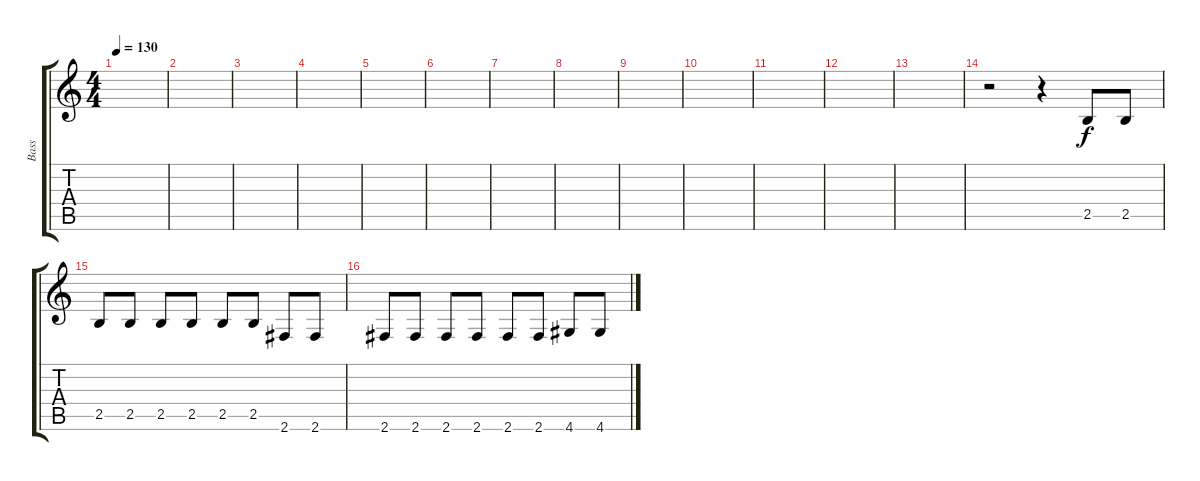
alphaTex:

\track ("Bass" "Bass") {instrument electricbasspick}
\staff {score tabs}
\tuning (E4 B3 G3 D3 A2 E2) {hide}
\ts (4 4)
\tempo 130
\clef g2
\ks c
|
|
|
|
|
|
|
|
|
|
|
|
|
r.2 r.4 2.5.8 2.5.8 |
2.5.8 2.5.8 2.5.8 2.5.8 2.5.8 2.5.8 2.6.8 2.6.8 |
2.6.8 2.6.8 2.6.8 2.6.8 2.6.8 2.6.8 4.6.8 4.6.8
